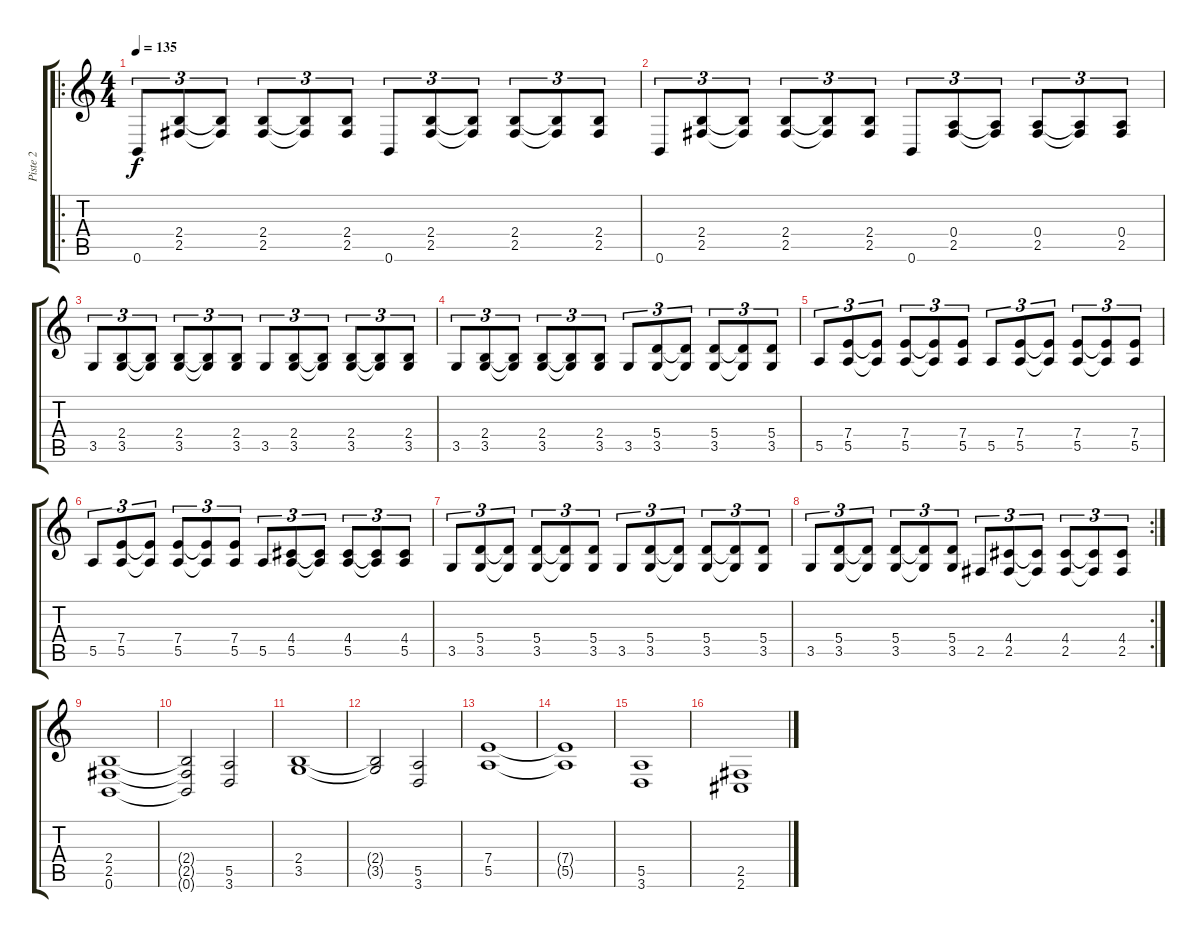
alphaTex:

\track ("Piste 2" "Piste 2") {instrument distortionguitar}
\staff {score tabs}
\tuning (B3 Gb3 D3 A2 E2 B1) {hide}
\ro
\ts (4 4)
\tempo 135
\clef g2
\ks c
0.6.8{tu (3 2) dy f} (2.4 2.5).8{tu (3 2)} (2.4{t} 2.5{t}).8{tu (3 2)} (2.4 2.5).8{tu (3 2)} (2.4{t} 2.5{t}).8{tu (3 2)} (2.4 2.5).8{tu (3 2)} 0.6.8{tu (3 2)} (2.4 2.5).8{tu (3 2)} (2.4{t} 2.5{t}).8{tu (3 2)} (2.4 2.5).8{tu (3 2)} (2.4{t} 2.5{t}).8{tu (3 2)} (2.4 2.5).8{tu (3 2)} |
0.6.8{tu (3 2)} (2.4 2.5).8{tu (3 2)} (2.4{t} 2.5{t}).8{tu (3 2)} (2.4 2.5).8{tu (3 2)} (2.4{t} 2.5{t}).8{tu (3 2)} (2.4 2.5).8{tu (3 2)} 0.6.8{tu (3 2)} (0.4 2.5).8{tu (3 2)} (0.4{t} 2.5{t}).8{tu (3 2)} (0.4 2.5).8{tu (3 2)} (0.4{t} 2.5{t}).8{tu (3 2)} (0.4 2.5).8{tu (3 2)} |
3.5.8{tu (3 2)} (2.4 3.5).8{tu (3 2)} (2.4{t} 3.5{t}).8{tu (3 2)} (2.4 3.5).8{tu (3 2)} (2.4{t} 3.5{t}).8{tu (3 2)} (2.4 3.5).8{tu (3 2)} 3.5.8{tu (3 2)} (2.4 3.5).8{tu (3 2)} (2.4{t} 3.5{t}).8{tu (3 2)} (2.4 3.5).8{tu (3 2)} (2.4{t} 3.5{t}).8{tu (3 2)} (2.4 3.5).8{tu (3 2)} |
3.5.8{tu (3 2)} (2.4 3.5).8{tu (3 2)} (2.4{t} 3.5{t}).8{tu (3 2)} (2.4 3.5).8{tu (3 2)} (2.4{t} 3.5{t}).8{tu (3 2)} (2.4 3.5).8{tu (3 2)} 3.5.8{tu (3 2)} (5.4 3.5).8{tu (3 2)} (5.4{t} 3.5{t}).8{tu (3 2)} (5.4 3.5).8{tu (3 2)} (5.4{t} 3.5{t}).8{tu (3 2)} (5.4 3.5).8{tu (3 2)} |
5.5.8{tu (3 2)} (7.4 5.5).8{tu (3 2)} (7.4{t} 5.5{t}).8{tu (3 2)} (7.4 5.5).8{tu (3 2)} (7.4{t} 5.5{t}).8{tu (3 2)} (7.4 5.5).8{tu (3 2)} 5.5.8{tu (3 2)} (7.4 5.5).8{tu (3 2)} (7.4{t} 5.5{t}).8{tu (3 2)} (7.4 5.5).8{tu (3 2)} (7.4{t} 5.5{t}).8{tu (3 2)} (7.4 5.5).8{tu (3 2)} |
5.5.8{tu (3 2)} (7.4 5.5).8{tu (3 2)} (7.4{t} 5.5{t}).8{tu (3 2)} (7.4 5.5).8{tu (3 2)} (7.4{t} 5.5{t}).8{tu (3 2)} (7.4 5.5).8{tu (3 2)} 5.5.8{tu (3 2)} (4.4 5.5).8{tu (3 2)} (4.4{t} 5.5{t}).8{tu (3 2)} (4.4 5.5).8{tu (3 2)} (4.4{t} 5.5{t}).8{tu (3 2)} (4.4 5.5).8{tu (3 2)} |
3.5.8{tu (3 2)} (5.4 3.5).8{tu (3 2)} (5.4{t} 3.5{t}).8{tu (3 2)} (5.4 3.5).8{tu (3 2)} (5.4{t} 3.5{t}).8{tu (3 2)} (5.4 3.5).8{tu (3 2)} 3.5.8{tu (3 2)} (5.4 3.5).8{tu (3 2)} (5.4{t} 3.5{t}).8{tu (3 2)} (5.4 3.5).8{tu (3 2)} (5.4{t} 3.5{t}).8{tu (3 2)} (5.4 3.5).8{tu (3 2)} |
\rc 2
3.5.8{tu (3 2)} (5.4 3.5).8{tu (3 2)} (5.4{t} 3.5{t}).8{tu (3 2)} (5.4 3.5).8{tu (3 2)} (5.4{t} 3.5{t}).8{tu (3 2)} (5.4 3.5).8{tu (3 2)} 2.5.8{tu (3 2)} (4.4 2.5).8{tu (3 2)} (4.4{t} 2.5{t}).8{tu (3 2)} (4.4 2.5).8{tu (3 2)} (4.4{t} 2.5{t}).8{tu (3 2)} (4.4 2.5).8{tu (3 2)} |
(2.4 2.5 0.6).1 |
(2.4{t} 2.5{t} 0.6{t}).2 (5.5 3.6).2 |
(2.4 3.5).1 |
(2.4{t} 3.5{t}).2 (5.5 3.6).2 |
(7.4 5.5).1 |
(7.4{t} 5.5{t}).1 |
(5.5 3.6).1 |
(2.5 2.6).1
